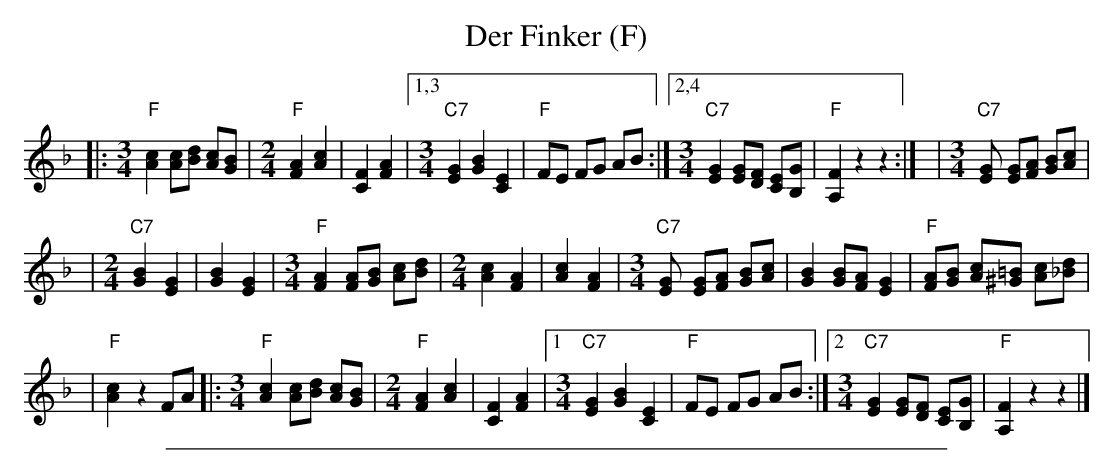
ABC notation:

X:1
T: Der Finker (F)
M: none
L: 1/8
K: F
|:[M:3/4][L:1/8]"F"[c2A2] [cA][dB] [cA][BG] \
| [M:2/4][L:1/8]"F"[A2F2] [c2A2] | [F2C2] [A2F2] \
|1,3[M:3/4][L:1/8]"C7"[G2E2] [B2G2] [E2C2] | "F"FE FG AB \
:|2,4[M:3/4][L:1/8]"C7"[G2E2] [GE][FD] [EC][GB,] | "F"[F2A,2] z2 z2 :| \
| [M:3/4][L:1/8]"C7"[G2E] [GE][AF] [BG][cA] |
| [M:2/4][L:1/8]"C7"[B2G2] [G2E2] | [B2G2] [G2E2] \
| [M:3/4][L:1/8]"F"[A2F2] [FA][BG] [cA][dB] \
| [M:2/4][L:1/8][c2A2] [A2F2] | [c2A2] [A2F2] \
| [M:3/4][L:1/8]"C7"[G2E] [GE][AF] [BG][cA] | [B2G2] [BG][AF] [G2E2] \
| "F"[AF][BG] [cA][=B^G] [cA][d_B] |
| "F"[c2A2] z2 FA \
|:[M:3/4][L:1/8]"F"[c2A2] [cA][dB] [cA][BG] \
| [M:2/4][L:1/8]"F"[A2F2] [c2A2] | [F2C2] [A2F2] \
|1[M:3/4][L:1/8]"C7"[G2E2] [B2G2] [E2C2] | "F"FE FG AB \
:|2[M:3/4][L:1/8]"C7"[G2E2] [GE][FD] [EC][GB,] | "F"[F2A,2] z2 z2 |]
